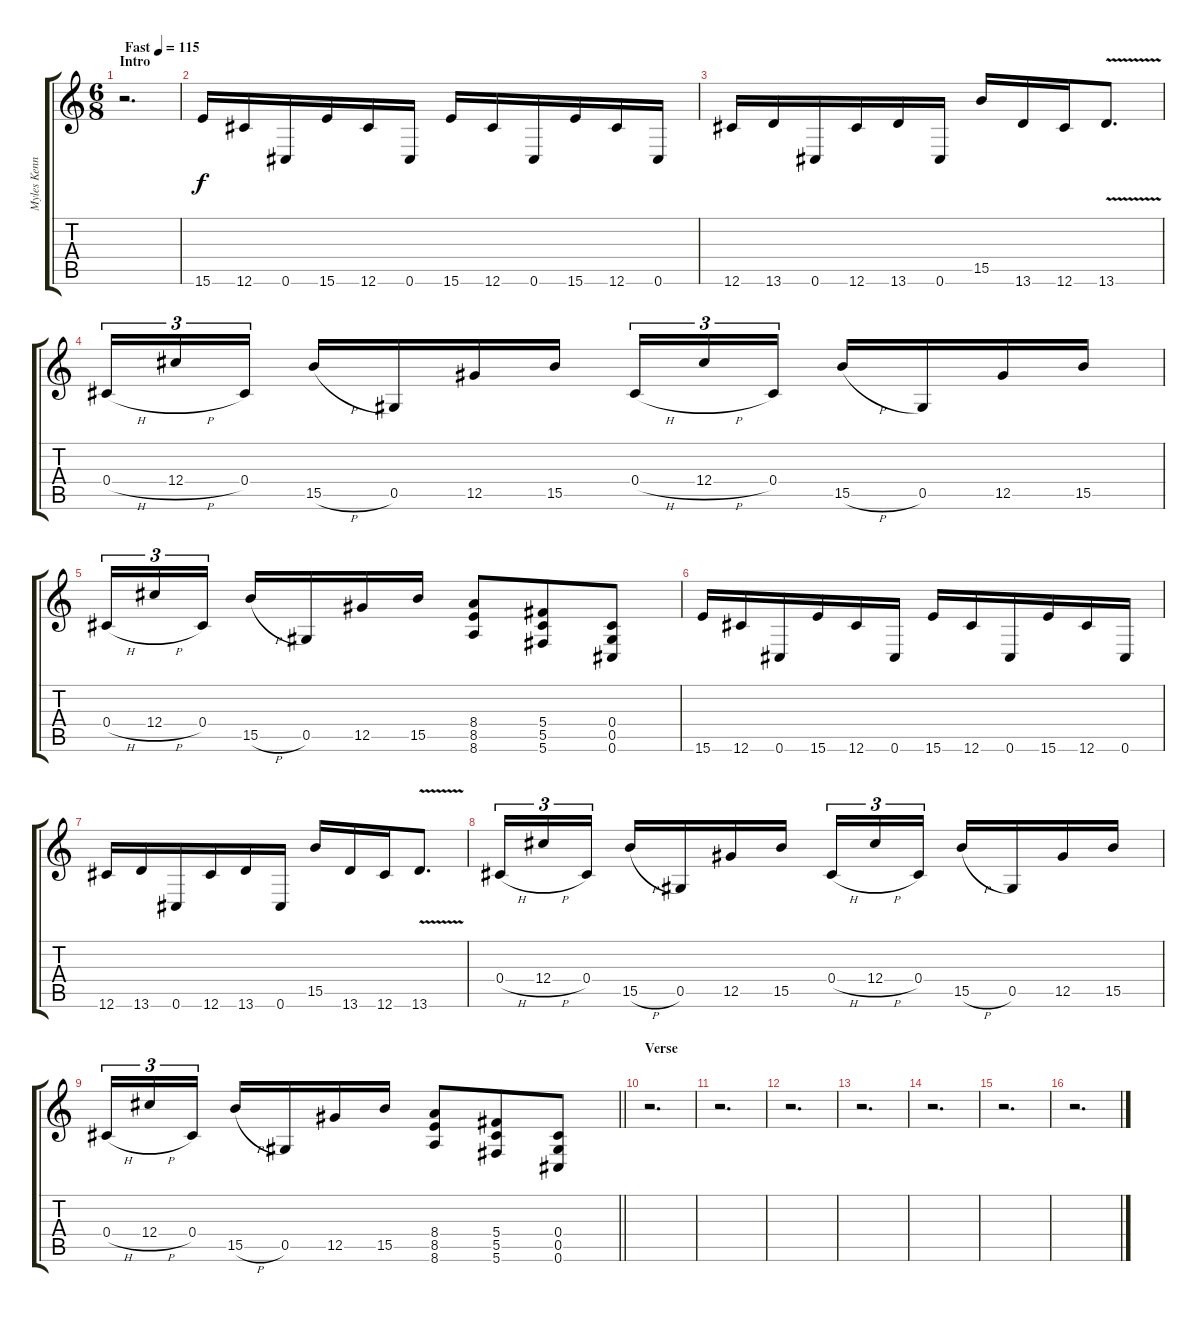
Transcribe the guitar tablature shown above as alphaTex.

\track ("Myles Kennedy" "Myles Kenn") {instrument distortionguitar}
\staff {score tabs}
\tuning (Eb4 Bb3 Gb3 Db3 Ab2 Db2) {hide}
\ts (6 8)
\section ("" "Intro")
\tempo (115 "Fast")
\clef g2
\ks c
r.2{d dy f instrument distortionguitar} |
15.6.16 12.6.16 0.6.16 15.6.16 12.6.16 0.6.16 15.6.16 12.6.16 0.6.16 15.6.16 12.6.16 0.6.16 |
12.6.16 13.6.16 0.6.16 12.6.16 13.6.16 0.6.16 15.5.16 13.6.16 12.6.16 13.6{v}.8{d} |
0.4{h}.16{tu (3 2)} 12.4{h}.16{tu (3 2)} 0.4.16{tu (3 2) beam splitsecondary} 15.5{h}.16 0.5.16 12.5.16 15.5.16 0.4{h}.16{tu (3 2)} 12.4{h}.16{tu (3 2)} 0.4.16{tu (3 2) beam splitsecondary} 15.5{h}.16 0.5.16 12.5.16 15.5.16 |
0.4{h}.16{tu (3 2)} 12.4{h}.16{tu (3 2)} 0.4.16{tu (3 2) beam splitsecondary} 15.5{h}.16 0.5.16 12.5.16 15.5.16 (8.4 8.5 8.6).8 (5.4 5.5 5.6).8 (0.4 0.5 0.6).8 |
15.6.16 12.6.16 0.6.16 15.6.16 12.6.16 0.6.16 15.6.16 12.6.16 0.6.16 15.6.16 12.6.16 0.6.16 |
12.6.16 13.6.16 0.6.16 12.6.16 13.6.16 0.6.16 15.5.16 13.6.16 12.6.16 13.6{v}.8{d} |
0.4{h}.16{tu (3 2)} 12.4{h}.16{tu (3 2)} 0.4.16{tu (3 2) beam splitsecondary} 15.5{h}.16 0.5.16 12.5.16 15.5.16 0.4{h}.16{tu (3 2)} 12.4{h}.16{tu (3 2)} 0.4.16{tu (3 2) beam splitsecondary} 15.5{h}.16 0.5.16 12.5.16 15.5.16 |
\barLineRight lightlight
0.4{h}.16{tu (3 2)} 12.4{h}.16{tu (3 2)} 0.4.16{tu (3 2) beam splitsecondary} 15.5{h}.16 0.5.16 12.5.16 15.5.16 (8.4 8.5 8.6).8 (5.4 5.5 5.6).8 (0.4 0.5 0.6).8 |
\section ("" "Verse")
r.2{d} |
r.2{d} |
r.2{d} |
r.2{d} |
r.2{d} |
r.2{d} |
r.2{d}
